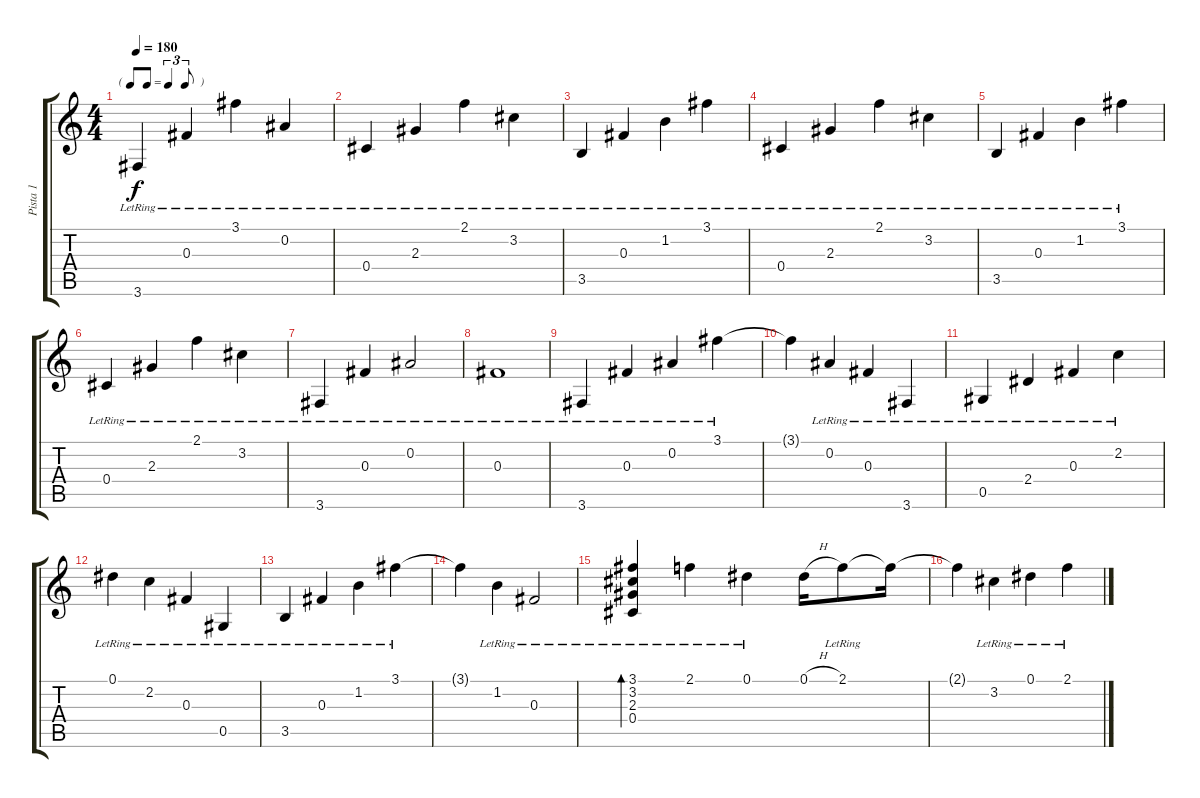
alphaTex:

\track ("Pista 1" "Pista 1") {instrument electricguitarclean}
\staff {score tabs}
\tuning (Eb4 Bb3 Gb3 Db3 Ab2 Eb2) {hide}
\ts (4 4)
\tf triplet8th
\tempo 180
\clef g2
\ks c
3.6{lr}.4{dy f} 0.3{lr}.4 3.1{lr}.4 0.2{lr}.4 |
0.4{lr}.4 2.3{lr}.4 2.1{lr}.4 3.2{lr}.4 |
3.5{lr}.4 0.3{lr}.4 1.2{lr}.4 3.1{lr}.4 |
0.4{lr}.4 2.3{lr}.4 2.1{lr}.4 3.2{lr}.4 |
3.5{lr}.4 0.3{lr}.4 1.2{lr}.4 3.1{lr}.4 |
0.4{lr}.4 2.3{lr}.4 2.1{lr}.4 3.2{lr}.4 |
3.6{lr}.4 0.3{lr}.4 0.2{lr}.2 |
0.3{lr}.1 |
3.6{lr}.4 0.3{lr}.4 0.2{lr}.4 3.1{lr}.4 |
3.1{t}.4 0.2{lr}.4 0.3{lr}.4 3.6{lr}.4 |
0.5{lr}.4 2.4{lr}.4 0.3{lr}.4 2.2{lr}.4 |
0.1{lr}.4 2.2{lr}.4 0.3{lr}.4 0.5{lr}.4 |
3.5{lr}.4 0.3{lr}.4 1.2{lr}.4 3.1{lr}.4 |
3.1{t}.4 1.2{lr}.4 0.3{lr}.2 |
(3.1{lr} 3.2{lr} 2.3{lr} 0.4{lr}).4{bd 480} 2.1{lr}.4 0.1{lr}.4 0.1{h}.16 2.1{lr}.8 2.1{t}.16 |
2.1{t}.4 3.2{lr}.4 0.1{lr}.4 2.1{lr}.4
